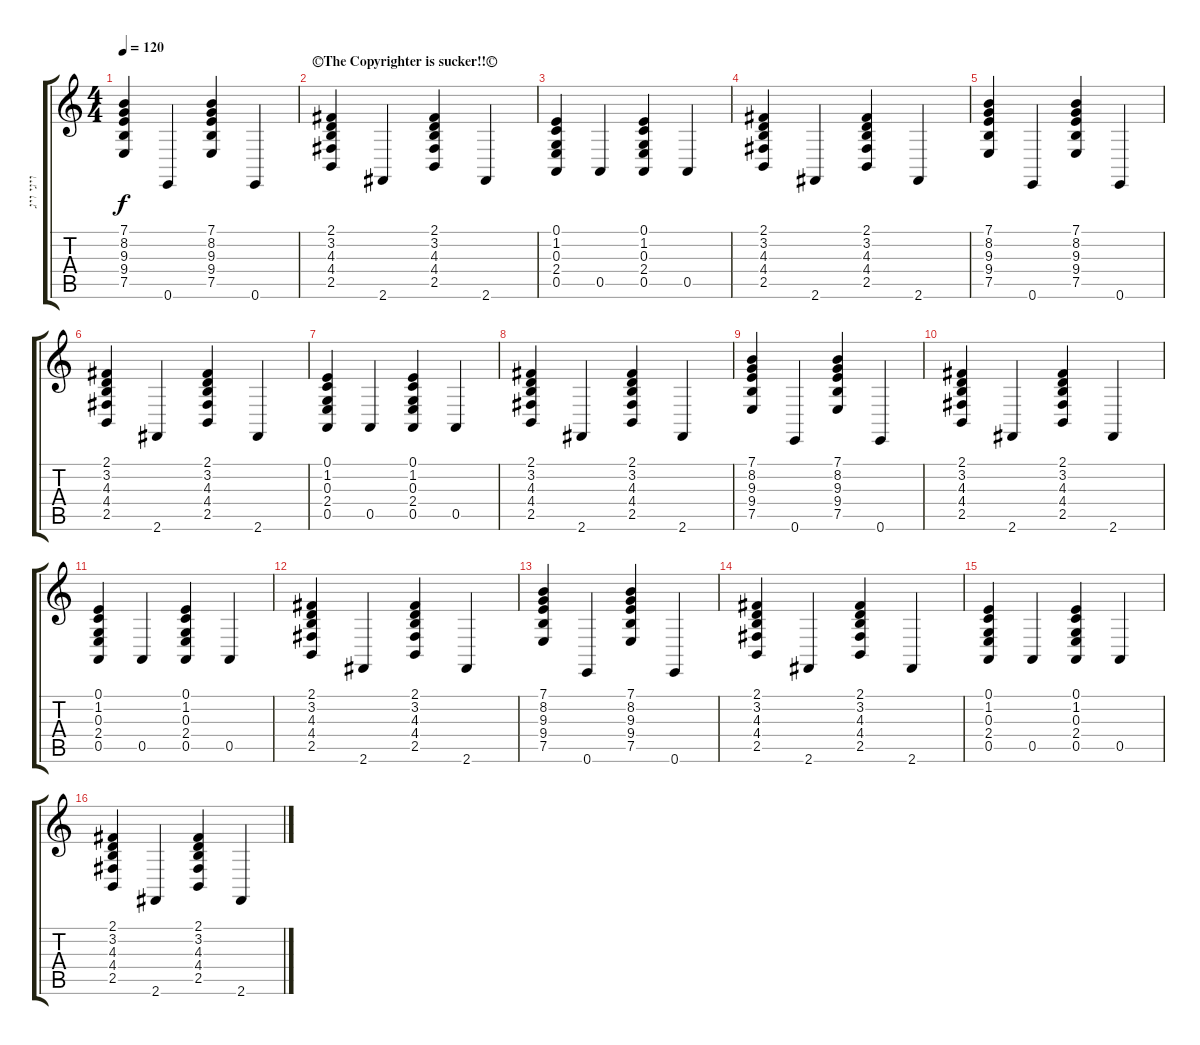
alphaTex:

\track ("ויגי ויג" "ויגי ויג") {instrument electricgrandpiano}
\staff {score tabs}
\tuning (E4 B3 G3 D3 A2 E2) {hide}
\ts (4 4)
\tempo 120
\clef g2
\ks c
(7.1 8.2 9.3 9.4 7.5).4{dy f instrument electricgrandpiano} 0.6.4 (7.1 8.2 9.3 9.4 7.5).4 0.6.4 |
\section ("" "©The Copyrighter is sucker!!©")
(2.1 3.2 4.3 4.4 2.5).4 2.6.4 (2.1 3.2 4.3 4.4 2.5).4 2.6.4 |
(0.1 1.2 0.3 2.4 0.5).4 0.5.4 (0.1 1.2 0.3 2.4 0.5).4 0.5.4 |
(2.1 3.2 4.3 4.4 2.5).4 2.6.4 (2.1 3.2 4.3 4.4 2.5).4 2.6.4 |
(7.1 8.2 9.3 9.4 7.5).4 0.6.4 (7.1 8.2 9.3 9.4 7.5).4 0.6.4 |
(2.1 3.2 4.3 4.4 2.5).4 2.6.4 (2.1 3.2 4.3 4.4 2.5).4 2.6.4 |
(0.1 1.2 0.3 2.4 0.5).4 0.5.4 (0.1 1.2 0.3 2.4 0.5).4 0.5.4 |
(2.1 3.2 4.3 4.4 2.5).4 2.6.4 (2.1 3.2 4.3 4.4 2.5).4 2.6.4 |
(7.1 8.2 9.3 9.4 7.5).4 0.6.4 (7.1 8.2 9.3 9.4 7.5).4 0.6.4 |
(2.1 3.2 4.3 4.4 2.5).4 2.6.4 (2.1 3.2 4.3 4.4 2.5).4 2.6.4 |
(0.1 1.2 0.3 2.4 0.5).4 0.5.4 (0.1 1.2 0.3 2.4 0.5).4 0.5.4 |
(2.1 3.2 4.3 4.4 2.5).4 2.6.4 (2.1 3.2 4.3 4.4 2.5).4 2.6.4 |
(7.1 8.2 9.3 9.4 7.5).4 0.6.4 (7.1 8.2 9.3 9.4 7.5).4 0.6.4 |
(2.1 3.2 4.3 4.4 2.5).4 2.6.4 (2.1 3.2 4.3 4.4 2.5).4 2.6.4 |
(0.1 1.2 0.3 2.4 0.5).4 0.5.4 (0.1 1.2 0.3 2.4 0.5).4 0.5.4 |
(2.1 3.2 4.3 4.4 2.5).4 2.6.4 (2.1 3.2 4.3 4.4 2.5).4 2.6.4
